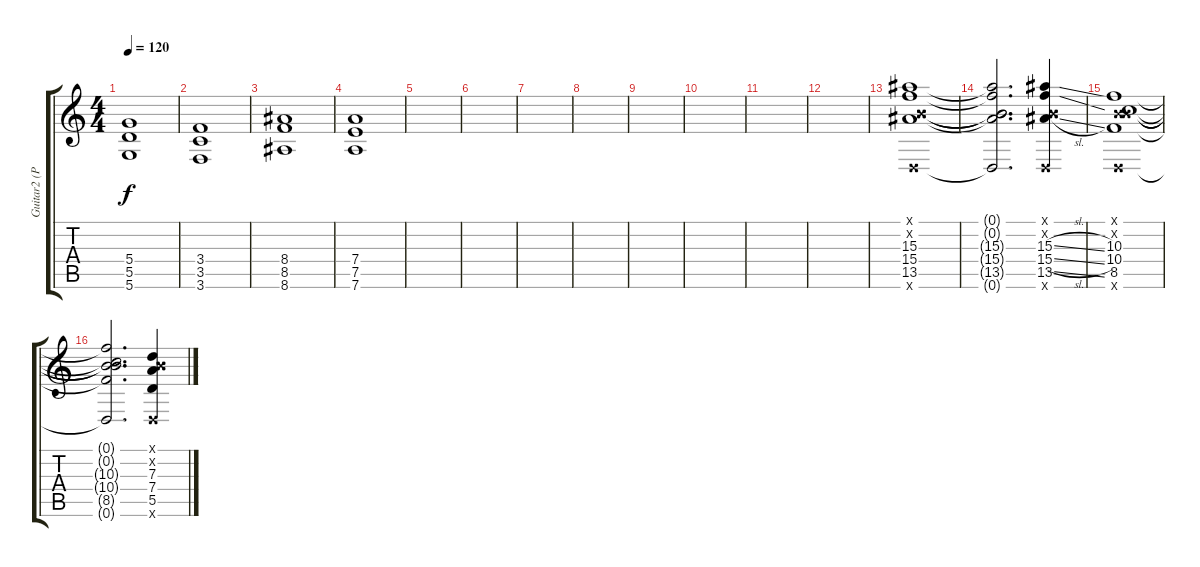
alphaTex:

\track ("Guitar2 (Parry)" "Guitar2 (P") {instrument overdrivenguitar}
\staff {score tabs}
\tuning (B3 B3 G3 D3 A2 D2) {hide}
\ts (4 4)
\tempo 120
\clef g2
\ks c
(5.4 5.5 5.6).1{dy f} |
(3.4 3.5 3.6).1 |
(8.4 8.5 8.6).1 |
(7.4 7.5 7.6).1 |
|
|
|
|
|
|
|
|
(0.1{x} 0.2{x} 15.3 15.4 13.5 0.6{x}).1 |
(0.1{t} 0.2{t} 15.3{t} 15.4{t} 13.5{t} 0.6{t}).2{d} (0.1{x} 0.2{x} 15.3{sl} 15.4{sl} 13.5{sl} 0.6{x}).4 |
(0.1{x} 0.2{x} 10.3 10.4 8.5 0.6{x}).1 |
(0.1{t} 0.2{t} 10.3{t} 10.4{t} 8.5{t} 0.6{t}).2{d} (0.1{x} 0.2{x} 7.3{sl} 7.4{sl} 5.5{sl} 0.6{x}).4
